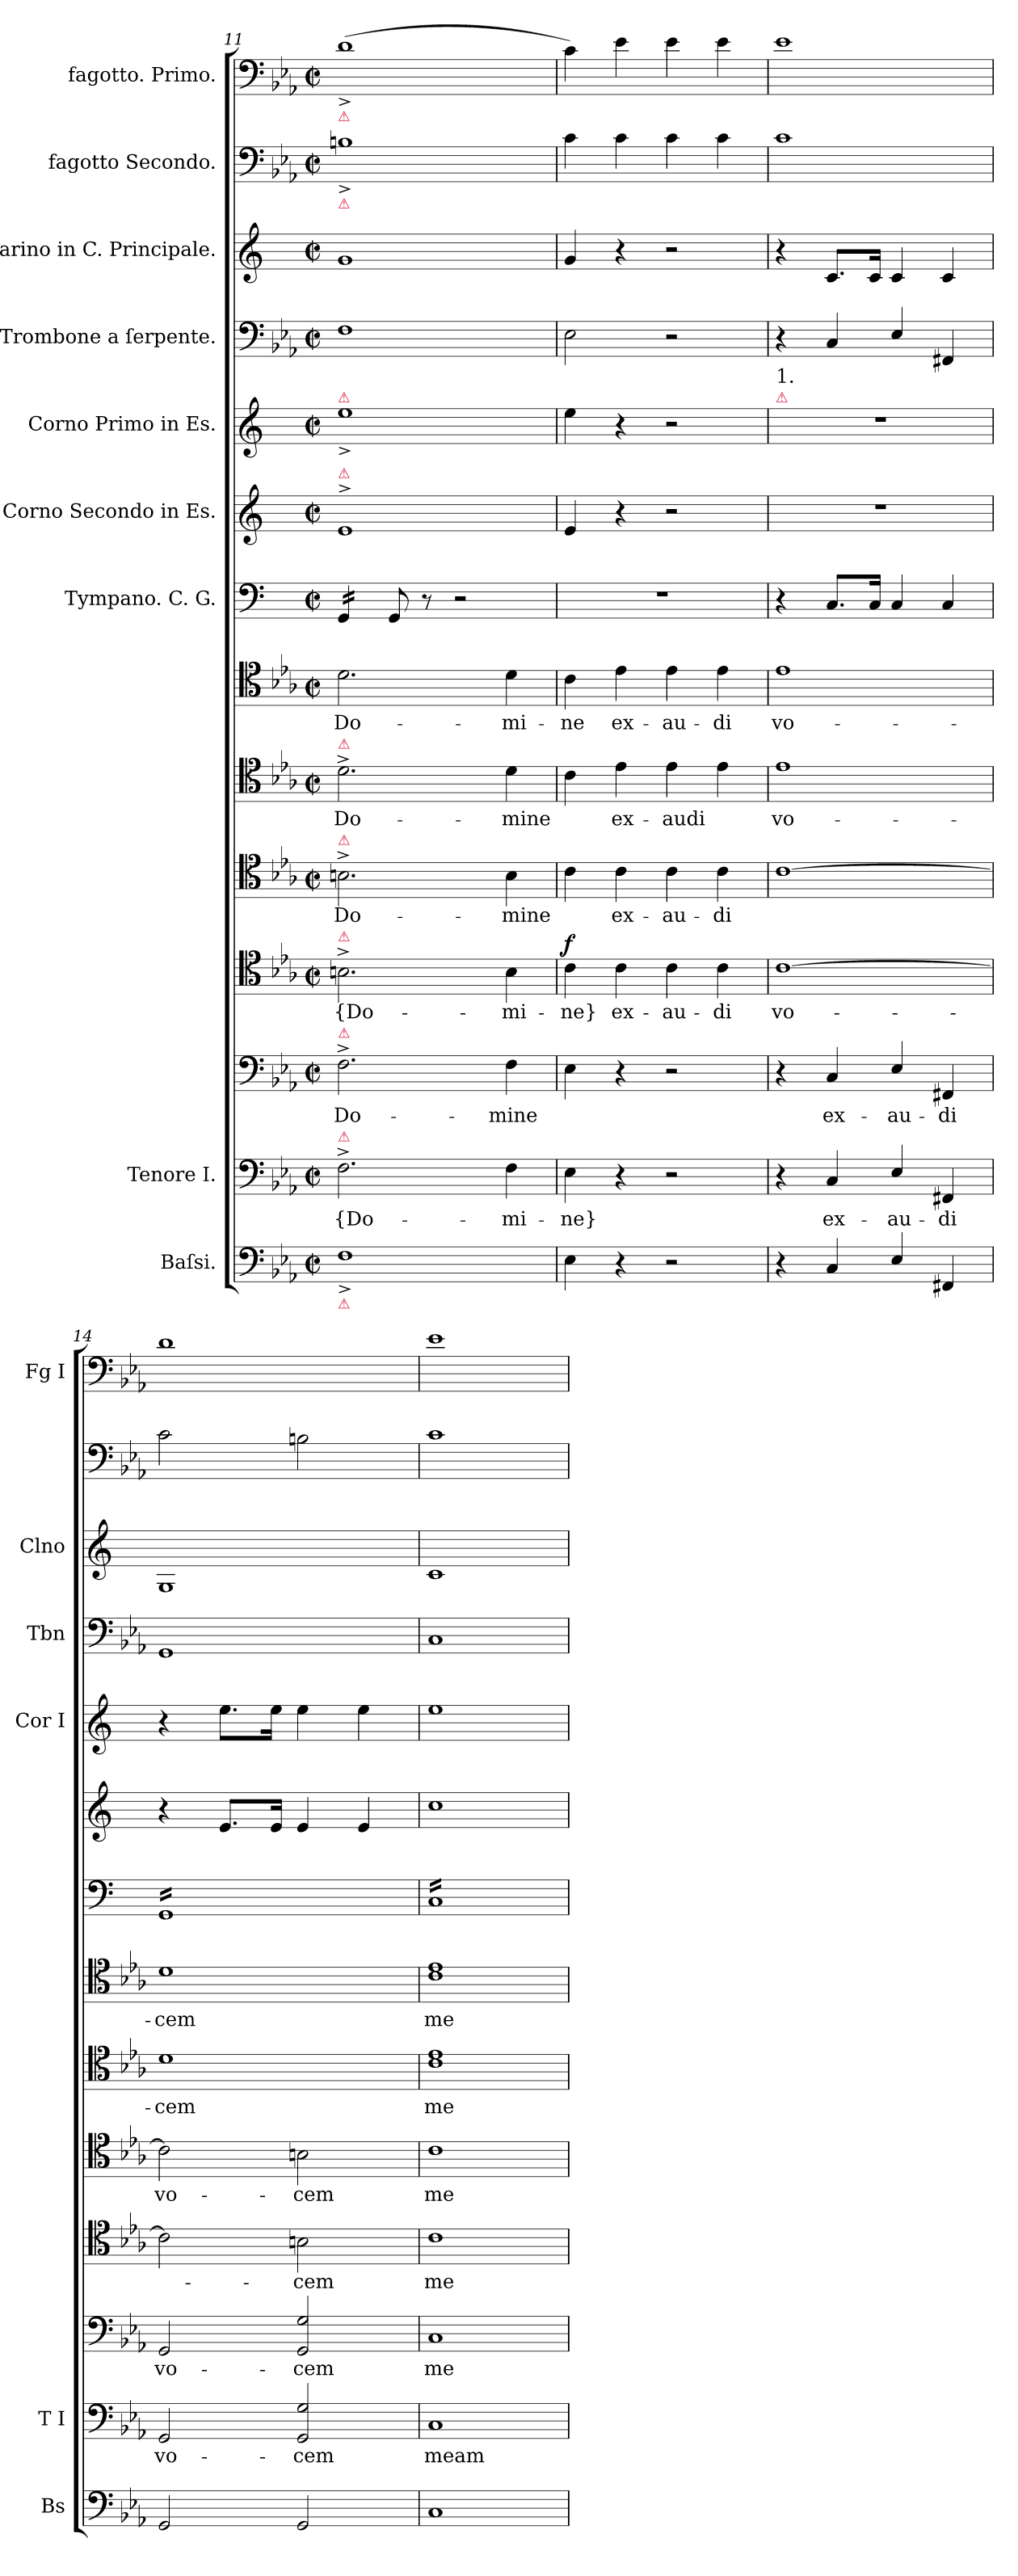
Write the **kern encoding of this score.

**kern	**kern	**text	**kern	**text	**kern	**text	**kern	**text	**kern	**text	**kern	**text	**dynam	**kern	**kern	**kern	**kern	**kern	**kern	**kern
*part9	*part8	*part8	*part8	*part8	*part8	*part8	*part8	*part8	*part8	*part8	*part8	*part8	*part8	*part7	*part6	*part5	*part4	*part3	*part2	*part1
*staff14	*staff13	*staff13	*staff12	*staff12	*staff11	*staff11	*staff10	*staff10	*staff9	*staff9	*staff8	*staff8	*staff8/9/10/11/12/13	*staff7	*staff6	*staff5	*staff4	*staff3	*staff2	*staff1
*I"Baſsi.	*I"Tenore I.	*	*	*	*	*	*	*	*	*	*	*	*	*I"Tympano. C. G.	*I"Corno Secondo in Es.	*I"Corno Primo in Es.	*I"Trombone a ſerpente.	*I"Clarino in C. Principale.	*I"fagotto Secondo.	*I"fagotto. Primo.
*I'Bs	*I'T I	*	*	*	*	*	*	*	*	*	*	*	*	*	*	*I'Cor I	*I'Tbn	*I'Clno	*	*I'Fg I
*clefF4	*clefF4	*	*clefF4	*	*clefC4	*	*clefC4	*	*clefC4	*	*clefC4	*	*	*clefF4	*clefG2	*clefG2	*clefF4	*clefG2	*clefF4	*clefF4
*	*	*	*	*	*	*	*	*	*	*	*	*	*	*	*ITrd5c9	*ITrd5c9	*	*	*	*
*k[b-e-a-]	*k[b-e-a-]	*	*k[b-e-a-]	*	*k[b-e-a-]	*	*k[b-e-a-]	*	*k[b-e-a-]	*	*k[b-e-a-]	*	*	*k[]	*k[b-e-a-]	*k[b-e-a-]	*k[b-e-a-]	*k[]	*k[b-e-a-]	*k[b-e-a-]
*E-:	*E-:	*	*E-:	*	*E-:	*	*E-:	*	*E-:	*	*E-:	*	*	*	*E-:	*E-:	*E-:	*	*E-:	*E-:
*M2/2	*M2/2	*	*M2/2	*	*M2/2	*	*M2/2	*	*M2/2	*	*M2/2	*	*	*M2/2	*M2/2	*M2/2	*M2/2	*M2/2	*M2/2	*M2/2
*met(c|)	*met(c|)	*	*met(c|)	*	*met(c|)	*	*met(c|)	*	*met(c|)	*	*met(c|)	*	*	*met(c|)	*met(c|)	*met(c|)	*met(c|)	*met(c|)	*met(c|)	*met(c|)
=11	=11	=11	=11	=11	=11	=11	=11	=11	=11	=11	=11	=11	=11	=11	=11	=11	=11	=11	=11	=11
!	!	!	!	!	!	!	!	!	!	!	!	!	!	!	!	!	!	!	!	!LO:TX:b:color=crimson:t=⚠
!	!	!	!	!	!	!	!	!	!	!	!	!	!	!	!	!	!	!	!LO:TX:b:color=crimson:t=⚠	!
!	!	!	!	!	!	!	!	!	!	!	!	!	!	!	!	!LO:TX:a:color=crimson:t=⚠	!	!	!	!
!	!	!	!	!	!	!	!	!	!	!	!	!	!	!	!LO:TX:a:color=crimson:t=⚠	!	!	!	!	!
!	!	!	!	!	!	!	!	!	!LO:TX:a:color=crimson:t=⚠	!	!	!	!	!	!	!	!	!	!	!
!	!	!	!	!	!	!	!LO:TX:a:color=crimson:t=⚠	!	!	!	!	!	!	!	!	!	!	!	!	!
!	!	!	!	!	!LO:TX:a:color=crimson:t=⚠	!	!	!	!	!	!	!	!	!	!	!	!	!	!	!
!	!	!	!LO:TX:a:color=crimson:t=⚠	!	!	!	!	!	!	!	!	!	!	!	!	!	!	!	!	!
!	!LO:TX:a:color=crimson:t=⚠	!	!	!	!	!	!	!	!	!	!	!	!	!	!	!	!	!	!	!
!LO:TX:b:color=crimson:t=⚠	!	!	!	!	!	!	!	!	!	!	!	!	!	!	!	!	!	!	!	!
*	*	*	*	*	*	*	*	*	*	*	*	*	*	*tremolo	*	*	*	*	*	*
1F^/	2.F^\	{Do-	2.F^\	Do-	2.Bn^\	{Do-	2.Bn^\	Do-	2.d^\	Do-	2.d\	Do-	.	16GG/LL	1G^\	1g^>/	1F\	1g/	1Bn^/	(>1d^/
.	.	.	.	.	.	.	.	.	.	.	.	.	.	16GG/	.	.	.	.	.	.
.	.	.	.	.	.	.	.	.	.	.	.	.	.	16GG/	.	.	.	.	.	.
.	.	.	.	.	.	.	.	.	.	.	.	.	.	16GG/JJ	.	.	.	.	.	.
*	*	*	*	*	*	*	*	*	*	*	*	*	*	*Xtremolo	*	*	*	*	*	*
.	.	.	.	.	.	.	.	.	.	.	.	.	.	8GG/	.	.	.	.	.	.
.	.	.	.	.	.	.	.	.	.	.	.	.	.	8r	.	.	.	.	.	.
.	.	.	.	.	.	.	.	.	.	.	.	.	.	2r	.	.	.	.	.	.
.	4F\	-mi-	4F\	-mine	4B\	-mi-	4B\	-mine	4d\	-mine	4d\	-mi-	.	.	.	.	.	.	.	.
=12	=12	=12	=12	=12	=12	=12	=12	=12	=12	=12	=12	=12	=12	=12	=12	=12	=12	=12	=12	=12
!	!	!	!	!	!	!	!	!	!	!	!	!	!LO:DY:a=4	!	!	!	!	!	!	!
4E-\	4E-\	-ne}	4E-\	.	4c\	-ne}	4c\	.	4c\	.	4c\	-ne	f	1r	4G/	4g\	2E-\	4g/	4c\	4c\)
4r	4r	.	4r	.	4c\	ex-	4c\	ex-	4e-\	ex-	4e-\	ex-	.	.	4r	4r	.	4r	4c\	4e-\
2r	2r	.	2r	.	4c\	-au-	4c\	-au-	4e-\	-audi	4e-\	-au-	.	.	2r	2r	2r	2r	4c\	4e-\
.	.	.	.	.	4c\	-di	4c\	-di	4e-\	.	4e-\	-di	.	.	.	.	.	.	4c\	4e-\
=13	=13	=13	=13	=13	=13	=13	=13	=13	=13	=13	=13	=13	=13	=13	=13	=13	=13	=13	=13	=13
!	!	!	!	!	!	!	!	!	!	!	!	!	!	!	!	!LO:TX:a:color=crimson:t=⚠	!	!	!	!
!	!	!	!	!	!	!	!	!	!	!	!	!	!	!	!	!LO:TX:a:t=1.	!	!	!	!
4r	4r	.	4r	.	[1c\	vo-	[1c\	.	1e-\	vo-	1e-\	vo-	.	4r	1r	1r	4r	4r	1c\	1e-\
4C/	4C/	ex-	4C/	ex-	.	.	.	.	.	.	.	.	.	8.C/L	.	.	4C/	8.c/L	.	.
.	.	.	.	.	.	.	.	.	.	.	.	.	.	16C/Jk	.	.	.	16c/Jk	.	.
4E-/	4E-/	-au-	4E-/	-au-	.	.	.	.	.	.	.	.	.	4C/	.	.	4E-/	4c/	.	.
4FF#X/	4FF#X/	-di	4FF#X/	-di	.	.	.	.	.	.	.	.	.	4C/	.	.	4FF#X/	4c/	.	.
=14	=14	=14	=14	=14	=14	=14	=14	=14	=14	=14	=14	=14	=14	=14	=14	=14	=14	=14	=14	=14
*	*	*	*	*	*	*	*	*	*	*	*	*	*	*tremolo	*	*	*	*	*	*
2GG/	2GG/	vo-	2GG/	vo-	2c\]	.	2c\]	vo-	1d\	-cem	1d\	-cem	.	16GG/LL	4r	4r	1GG/	1G/	2c\	1d\
.	.	.	.	.	.	.	.	.	.	.	.	.	.	16GG/	.	.	.	.	.	.
.	.	.	.	.	.	.	.	.	.	.	.	.	.	16GG/	.	.	.	.	.	.
.	.	.	.	.	.	.	.	.	.	.	.	.	.	16GG/	.	.	.	.	.	.
.	.	.	.	.	.	.	.	.	.	.	.	.	.	16GG/	8.G/L	8.g\L	.	.	.	.
.	.	.	.	.	.	.	.	.	.	.	.	.	.	16GG/	.	.	.	.	.	.
.	.	.	.	.	.	.	.	.	.	.	.	.	.	16GG/	.	.	.	.	.	.
.	.	.	.	.	.	.	.	.	.	.	.	.	.	16GG/	16G/Jk	16g\Jk	.	.	.	.
2GG/	2GG/ 2G/	-cem	2GG/ 2G/	-cem	2Bn\	-cem	2Bn\	-cem	.	.	.	.	.	16GG/	4G/	4g\	.	.	2Bn\	.
.	.	.	.	.	.	.	.	.	.	.	.	.	.	16GG/	.	.	.	.	.	.
.	.	.	.	.	.	.	.	.	.	.	.	.	.	16GG/	.	.	.	.	.	.
.	.	.	.	.	.	.	.	.	.	.	.	.	.	16GG/	.	.	.	.	.	.
.	.	.	.	.	.	.	.	.	.	.	.	.	.	16GG/	4G/	4g\	.	.	.	.
.	.	.	.	.	.	.	.	.	.	.	.	.	.	16GG/	.	.	.	.	.	.
.	.	.	.	.	.	.	.	.	.	.	.	.	.	16GG/	.	.	.	.	.	.
.	.	.	.	.	.	.	.	.	.	.	.	.	.	16GG/JJ	.	.	.	.	.	.
=15	=15	=15	=15	=15	=15	=15	=15	=15	=15	=15	=15	=15	=15	=15	=15	=15	=15	=15	=15	=15
1C/	1C/	meam	1C/	me-	1c\	me-	1c\	me-	1c\ 1e-\	me-	1c\ 1e-\	me-	.	16C/LL	1e-/	1g/	1C/	1c/	1c\	1e-\
.	.	.	.	.	.	.	.	.	.	.	.	.	.	16C/	.	.	.	.	.	.
.	.	.	.	.	.	.	.	.	.	.	.	.	.	16C/	.	.	.	.	.	.
.	.	.	.	.	.	.	.	.	.	.	.	.	.	16C/	.	.	.	.	.	.
.	.	.	.	.	.	.	.	.	.	.	.	.	.	16C/	.	.	.	.	.	.
.	.	.	.	.	.	.	.	.	.	.	.	.	.	16C/	.	.	.	.	.	.
.	.	.	.	.	.	.	.	.	.	.	.	.	.	16C/	.	.	.	.	.	.
.	.	.	.	.	.	.	.	.	.	.	.	.	.	16C/	.	.	.	.	.	.
.	.	.	.	.	.	.	.	.	.	.	.	.	.	16C/	.	.	.	.	.	.
.	.	.	.	.	.	.	.	.	.	.	.	.	.	16C/	.	.	.	.	.	.
.	.	.	.	.	.	.	.	.	.	.	.	.	.	16C/	.	.	.	.	.	.
.	.	.	.	.	.	.	.	.	.	.	.	.	.	16C/	.	.	.	.	.	.
.	.	.	.	.	.	.	.	.	.	.	.	.	.	16C/	.	.	.	.	.	.
.	.	.	.	.	.	.	.	.	.	.	.	.	.	16C/	.	.	.	.	.	.
.	.	.	.	.	.	.	.	.	.	.	.	.	.	16C/	.	.	.	.	.	.
.	.	.	.	.	.	.	.	.	.	.	.	.	.	16C/JJ	.	.	.	.	.	.
*	*	*	*	*	*	*	*	*	*	*	*	*	*	*Xtremolo	*	*	*	*	*	*
=	=	=	=	=	=	=	=	=	=	=	=	=	=	=	=	=	=	=	=	=
*-	*-	*-	*-	*-	*-	*-	*-	*-	*-	*-	*-	*-	*-	*-	*-	*-	*-	*-	*-	*-
